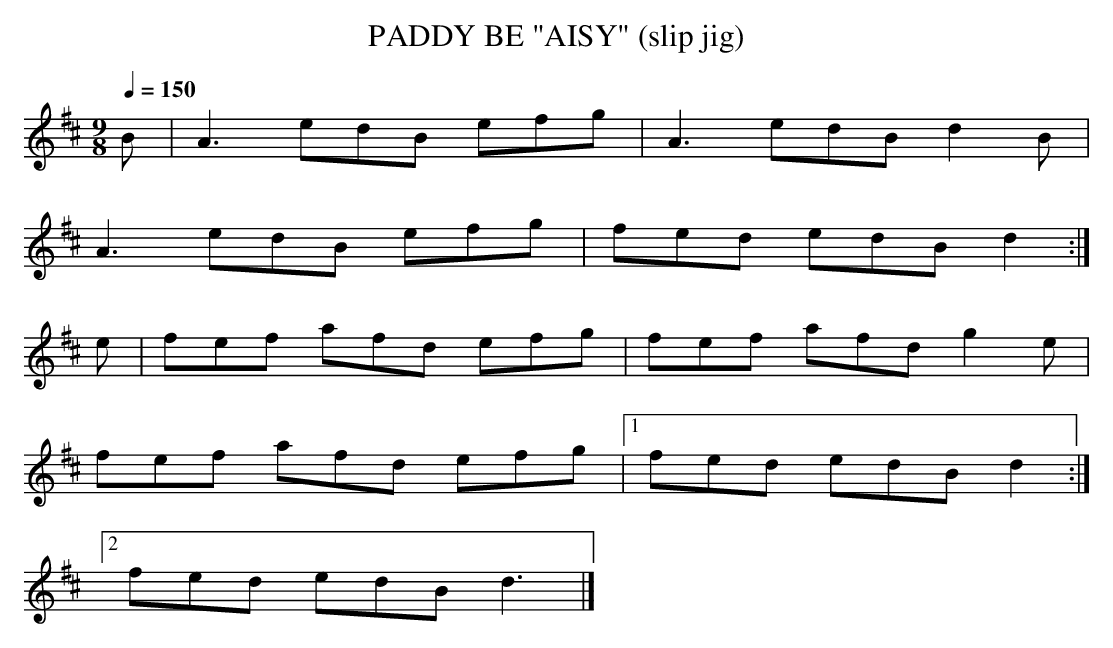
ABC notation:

X:1
T:PADDY BE "AISY" (slip jig)
Q:1/4=150
L:1/8
M:9/8
K:D
B|A3 edB efg|A3 edB d2B|
A3 edB efg|fed edB d2:|
e|fef afd efg|fef afd g2e|
fef afd efg|1 fed edB d2:|
[2 fed edB d3|]
